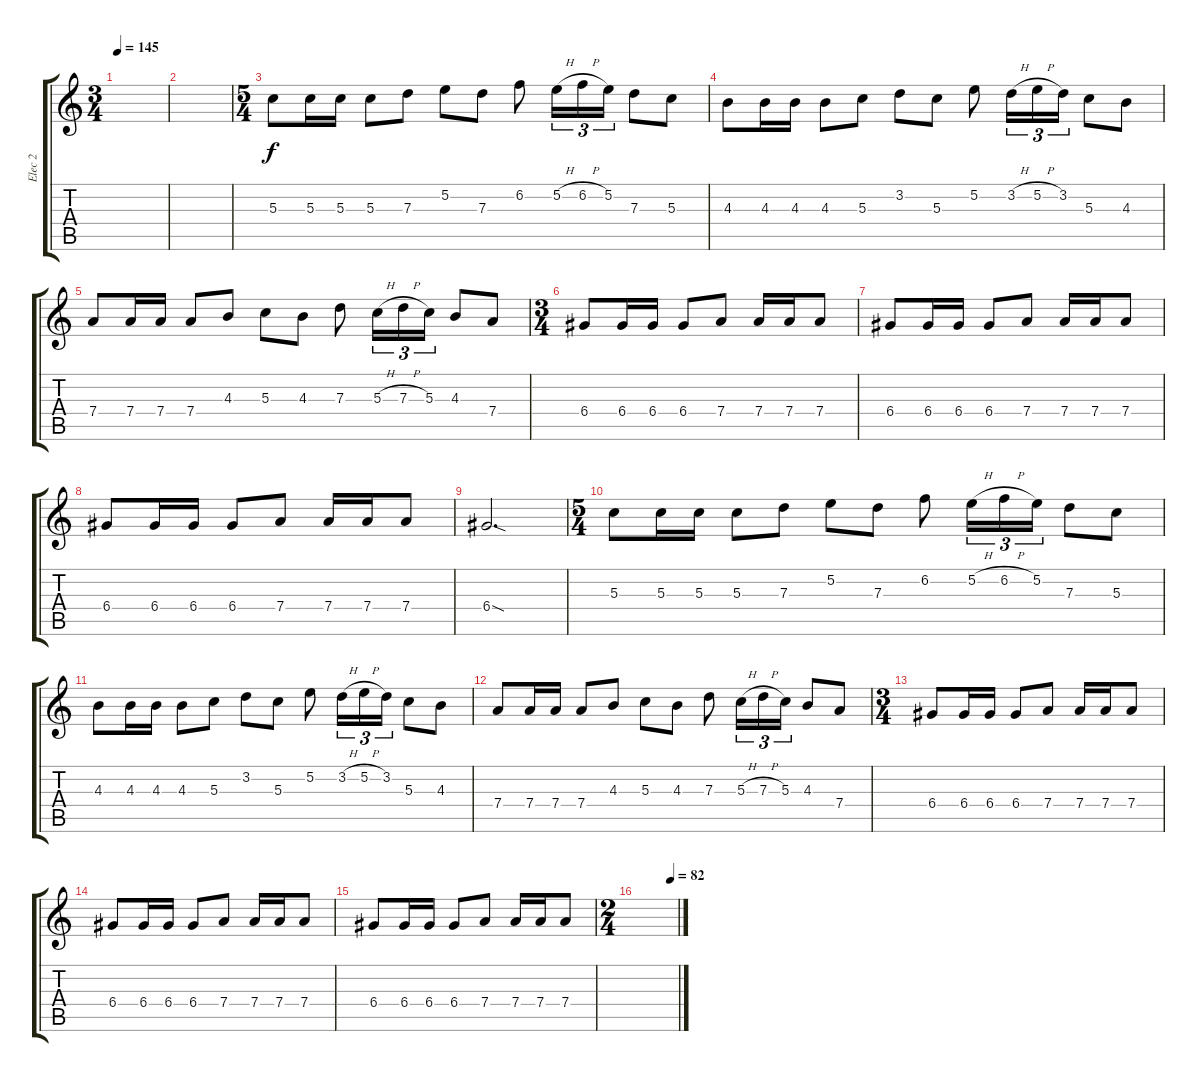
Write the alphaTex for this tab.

\track ("Elec 2" "Elec 2") {instrument overdrivenguitar}
\staff {score tabs}
\tuning (E4 B3 G3 D3 A2 E2) {hide}
\ts (3 4)
\tempo 145
\clef g2
\ks c
|
|
\ts (5 4)
5.3.8 5.3.16 5.3.16 5.3.8 7.3.8 5.2.8 7.3.8 6.2.8 5.2{h}.16{tu (3 2)} 6.2{h}.16{tu (3 2)} 5.2.16{tu (3 2)} 7.3.8 5.3.8 |
4.3.8 4.3.16 4.3.16 4.3.8 5.3.8 3.2.8 5.3.8 5.2.8 3.2{h}.16{tu (3 2)} 5.2{h}.16{tu (3 2)} 3.2.16{tu (3 2)} 5.3.8 4.3.8 |
7.4.8 7.4.16 7.4.16 7.4.8 4.3.8 5.3.8 4.3.8 7.3.8 5.3{h}.16{tu (3 2)} 7.3{h}.16{tu (3 2)} 5.3.16{tu (3 2)} 4.3.8 7.4.8 |
\ts (3 4)
6.4.8 6.4.16 6.4.16 6.4.8 7.4.8 7.4.16 7.4.16 7.4.8 |
6.4.8 6.4.16 6.4.16 6.4.8 7.4.8 7.4.16 7.4.16 7.4.8 |
6.4.8 6.4.16 6.4.16 6.4.8 7.4.8 7.4.16 7.4.16 7.4.8 |
6.4{sod}.2{d} |
\ts (5 4)
5.3.8 5.3.16 5.3.16 5.3.8 7.3.8 5.2.8 7.3.8 6.2.8 5.2{h}.16{tu (3 2)} 6.2{h}.16{tu (3 2)} 5.2.16{tu (3 2)} 7.3.8 5.3.8 |
4.3.8 4.3.16 4.3.16 4.3.8 5.3.8 3.2.8 5.3.8 5.2.8 3.2{h}.16{tu (3 2)} 5.2{h}.16{tu (3 2)} 3.2.16{tu (3 2)} 5.3.8 4.3.8 |
7.4.8 7.4.16 7.4.16 7.4.8 4.3.8 5.3.8 4.3.8 7.3.8 5.3{h}.16{tu (3 2)} 7.3{h}.16{tu (3 2)} 5.3.16{tu (3 2)} 4.3.8 7.4.8 |
\ts (3 4)
6.4.8 6.4.16 6.4.16 6.4.8 7.4.8 7.4.16 7.4.16 7.4.8 |
6.4.8 6.4.16 6.4.16 6.4.8 7.4.8 7.4.16 7.4.16 7.4.8 |
6.4.8 6.4.16 6.4.16 6.4.8 7.4.8 7.4.16 7.4.16 7.4.8 |
\ts (2 4)
\tempo (82 0.8333333333333334)
